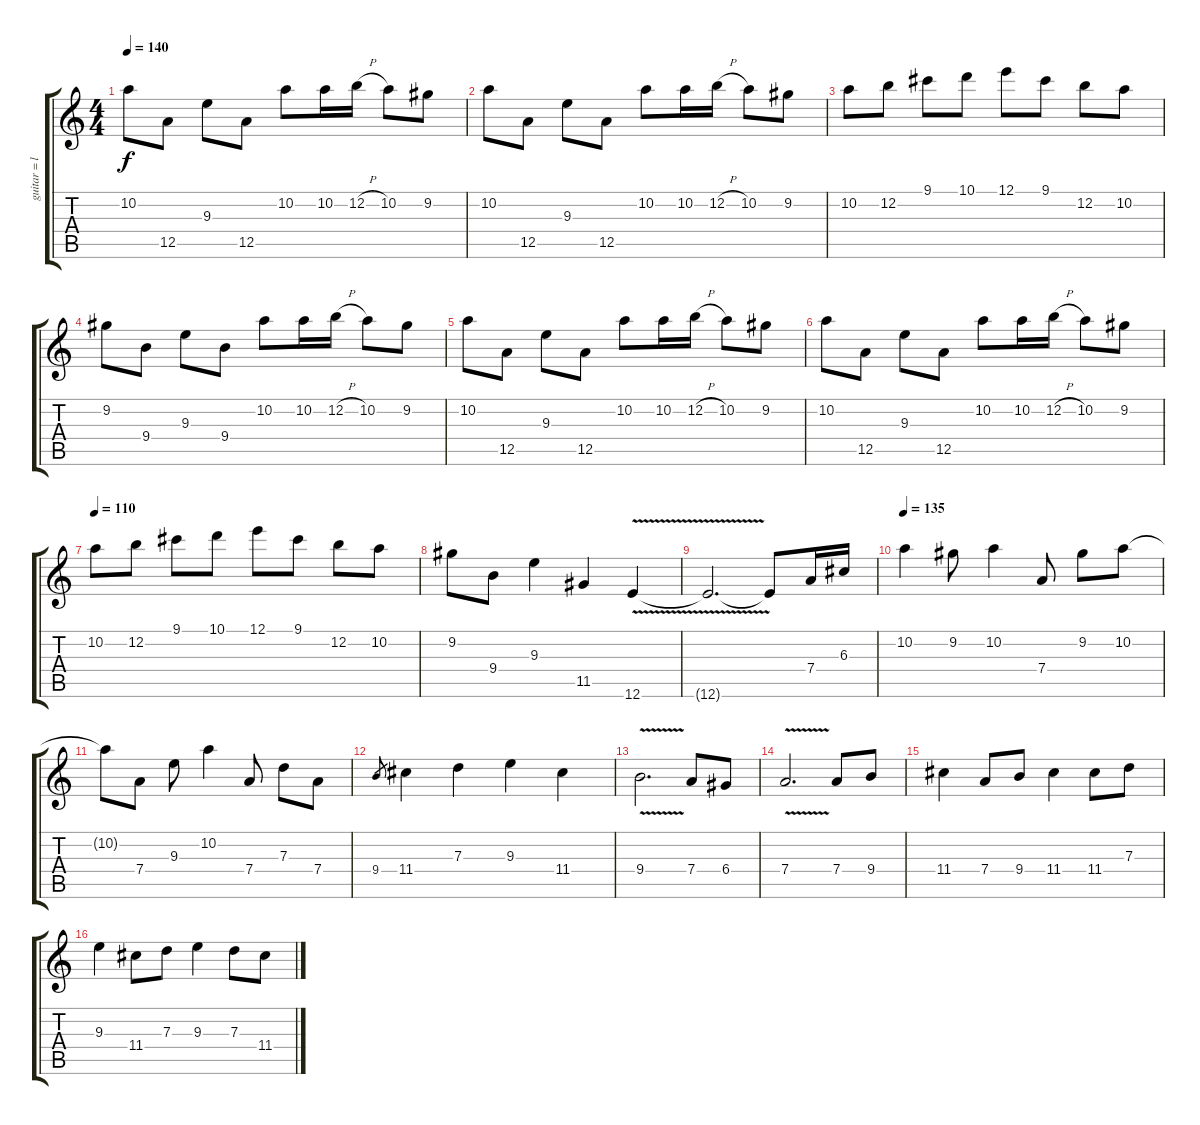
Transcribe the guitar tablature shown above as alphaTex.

\track ("guitar = left hand" "guitar = l") {instrument overdrivenguitar}
\staff {score tabs}
\tuning (E4 B3 G3 D3 A2 E2) {hide}
\ts (4 4)
\tempo 140
\clef g2
\ks c
10.2.8{dy f} 12.5.8 9.3.8 12.5.8 10.2.8 10.2.16 12.2{h}.16 10.2.8 9.2.8 |
10.2.8 12.5.8 9.3.8 12.5.8 10.2.8 10.2.16 12.2{h}.16 10.2.8 9.2.8 |
10.2.8 12.2.8 9.1.8 10.1.8 12.1.8 9.1.8 12.2.8 10.2.8 |
9.2.8 9.4.8 9.3.8 9.4.8 10.2.8 10.2.16 12.2{h}.16 10.2.8 9.2.8 |
10.2.8 12.5.8 9.3.8 12.5.8 10.2.8 10.2.16 12.2{h}.16 10.2.8 9.2.8 |
10.2.8 12.5.8 9.3.8 12.5.8 10.2.8 10.2.16 12.2{h}.16 10.2.8 9.2.8 |
\tempo 110
10.2.8 12.2.8 9.1.8 10.1.8 12.1.8 9.1.8 12.2.8 10.2.8 |
9.2.8 9.4.8 9.3.4 11.5.4 12.6{v}.4 |
12.6{t}.2{d} 12.6{t}.8 7.4.16 6.3.16 |
\tempo 135
10.2.4 9.2.8 10.2.4 7.4.8 9.2.8 10.2.8 |
10.2{t}.8 7.4.8 9.3.8 10.2.4 7.4.8 7.3.8 7.4.8 |
9.4.8{gr} 11.4.4 7.3.4 9.3.4 11.4.4 |
9.4{v}.2{d} 7.4.8 6.4.8 |
7.4{v}.2{d} 7.4.8 9.4.8 |
11.4.4 7.4.8 9.4.8 11.4.4 11.4.8 7.3.8 |
9.3.4 11.4.8 7.3.8 9.3.4 7.3.8 11.4.8
